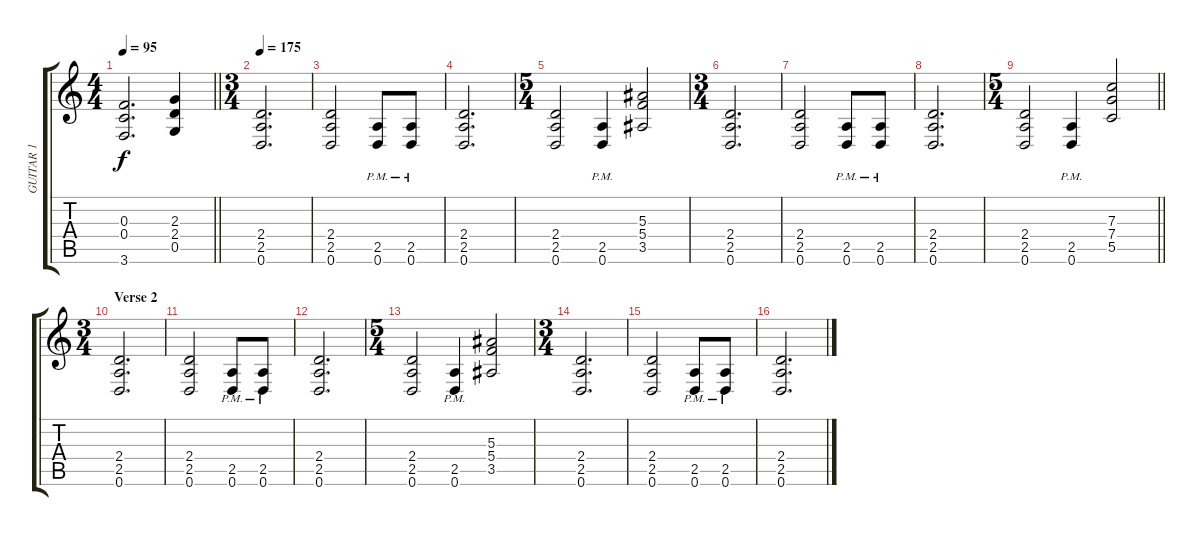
\track ("GUITAR 1" "GUITAR 1") {instrument overdrivenguitar}
\staff {score tabs}
\tuning (D4 A3 F3 C3 G2 D2) {hide}
\ts (4 4)
\tempo 95
\clef g2
\barLineRight lightlight
\ks c
(0.3 0.4 3.6).2{d dy f} (2.3 2.4 0.5).4 |
\ts (3 4)
\tempo 175
(2.4 2.5 0.6).2{d} |
(2.4 2.5 0.6).2 (2.5{pm} 0.6{pm}).8 (2.5{pm} 0.6{pm}).8 |
(2.4 2.5 0.6).2{d} |
\ts (5 4)
(2.4 2.5 0.6).2 (2.5{pm} 0.6{pm}).4 (5.3 5.4 3.5).2 |
\ts (3 4)
(2.4 2.5 0.6).2{d} |
(2.4 2.5 0.6).2 (2.5{pm} 0.6{pm}).8 (2.5{pm} 0.6{pm}).8 |
(2.4 2.5 0.6).2{d} |
\ts (5 4)
\barLineRight lightlight
(2.4 2.5 0.6).2 (2.5{pm} 0.6{pm}).4 (7.3 7.4 5.5).2 |
\ts (3 4)
\section ("" "Verse 2")
(2.4 2.5 0.6).2{d} |
(2.4 2.5 0.6).2 (2.5{pm} 0.6{pm}).8 (2.5{pm} 0.6{pm}).8 |
(2.4 2.5 0.6).2{d} |
\ts (5 4)
(2.4 2.5 0.6).2 (2.5{pm} 0.6{pm}).4 (5.3 5.4 3.5).2 |
\ts (3 4)
(2.4 2.5 0.6).2{d} |
(2.4 2.5 0.6).2 (2.5{pm} 0.6{pm}).8 (2.5{pm} 0.6{pm}).8 |
(2.4 2.5 0.6).2{d}
